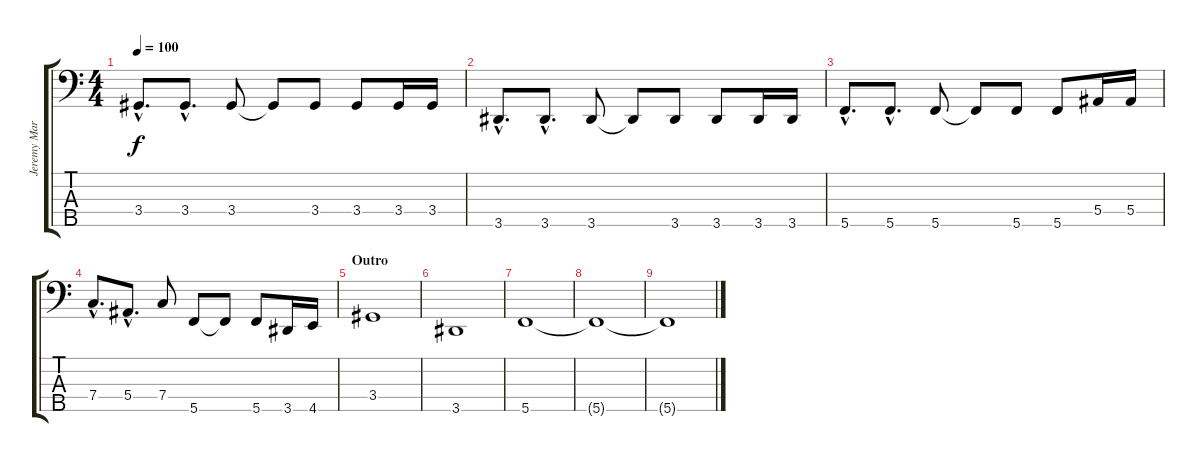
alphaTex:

\track ("Jeremy Marshall (Bass)" "Jeremy Mar") {instrument electricbasspick}
\staff {score tabs}
\tuning (Ab2 Eb2 Bb1 F1 C1) {hide}
\ts (4 4)
\tempo 100
\clef f4
\ks c
3.4{hac}.8{d dy f} 3.4{hac}.8{d} 3.4.8 3.4{t}.8 3.4.8 3.4.8 3.4.16 3.4.16 |
3.5{hac}.8{d} 3.5{hac}.8{d} 3.5.8 3.5{t}.8 3.5.8 3.5.8 3.5.16 3.5.16 |
5.5{hac}.8{d} 5.5{hac}.8{d} 5.5.8 5.5{t}.8 5.5.8 5.5.8 5.4.16 5.4.16 |
7.4{hac}.8{d} 5.4{hac}.8{d} 7.4.8 5.5.8 5.5{t}.8 5.5.8 3.5.16 4.5.16 |
\section ("" "Outro")
3.4.1 |
3.5.1 |
5.5.1 |
5.5{t}.1 |
5.5{t}.1
